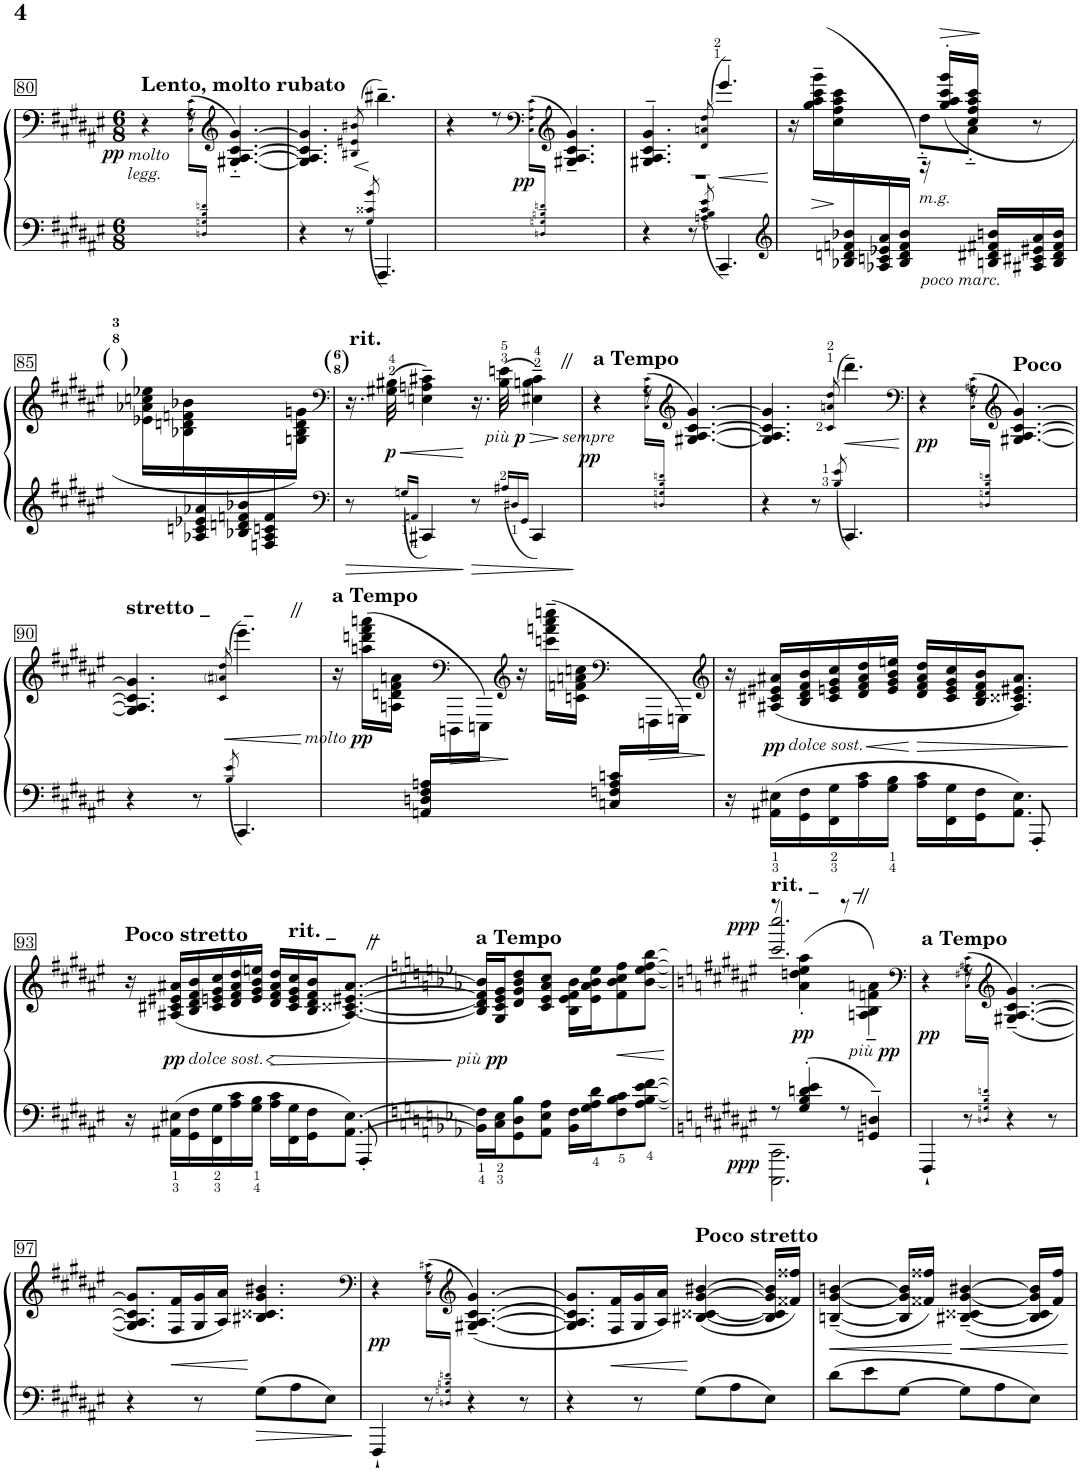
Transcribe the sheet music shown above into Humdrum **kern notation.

**kern	**kern	**dynam
*part1	*part1	*part1
*staff2	*staff1	*staff1/2
*I"XII	*	*
!!LO:PB:g=z
*clefF4	*clefF4	*
*k[f#c#g#d#a#e#]	*k[f#c#g#d#a#e#]	*
*M6/8	*M6/8	*
=80	=80	=80
*^	*^	*
!	!	!LO:TX:a:B:t=Lento, molto rubato	!	!
!	!	!LO:TX:b:i:t=molto	!	!
!	!	!LO:TX:b:t=legg.	!	!
!	!	!	!	!LO:DY:b
16ryy	2.ryy	4r	4ryy	pp
.	.	8r	(>16C#!\ 16F#!\ 16A#!\ 16c#!\LL	.
16Dn!/ 16Gn!/ 16B!/ 16dn!/JJ	.	.	4..ryy	.
*	*	*clefG2	*	*
4.ryy	.	([4.G#X/'<~< [4.A#/'<~< [4.c#/'<~< [4.g#/'<~<	.	.
*v	*v	*	*	*
*	*v	*v	*
=81	=81	=81
4r	4.G#/] 4.A#/] 4.c#/] 4.g#/]	.
8r	.	.
8qG#/ 8qc##X/ 8qg#/	8qB#X/ 8qe#X/ 8qb#X/	.
!	!	!LO:HP:b
4.AAA#~/	4.bb#X~\)	<
.	.	[
=82	=82	=82
*^	*^	*
64ryy	2.ryy	4r	32ryy	.
*	*	*v	*v	*
.	.	8r	.
*	*	*clefF4	*
*	*	*^	*
*	*	*	*Xtuplet	*
!	!	!	!	!LO:DY:b
.	.	.	(>64%3C#!\ 64%3F#!\ 64%3A#!\ 64%3c#!\LL	pp
64%3Dn!/ 64%3Gn!/ 64%3Bn!/ 64%3dn!/JJ	.	.	4ryy	.
*	*	*clefG2	*	*
4.ryy	.	(4.G#X/~ 4.A#/~ 4.c#/~ 4.g#/~	.	.
.	.	.	8ryy	.
.	.	.	32.ryy	.
*v	*v	*	*	*
=83	=83	=83	=83
4r	4.G#X/~ 4.A#/~ 4.c#/~ 4.g#/~	2.r	.
8r	.	.	.
8qAn/ 8qB/ 8qc#/ 8qe#/	8qd#/ 8qan/ 8qdd#/	.	.
!	!	!	!LO:HP:b
4.CC#~/	4.eee#~/)	.	<
*	*v	*v	*
.	.	[
=84	=84	=84
*clefG2	*	*
*^	*^	*
8.ryy	4ryy	16r	4.ryy	.
!	!	!	!	!LO:HP:b
.	.	(16gg#\~ 16aa#\~ 16ccc#\~ 16ggg#\~LL	.	>
.	.	16cc#\ 16ff#\ 16aa#\ 16ccc#\	.	.
16B-X/ 16dn/ 16fn/ 16b-X/	.	8.ryy	.	]
16A-X/ 16cn/ 16e-X/ 16a#/	8ryy	.	.	.
16B-/ 16d/ 16f/ 16b-/JJ)	.	.	.	.
!	!	!LO:TX:b:i:t=m.g.	!	!
!LO:TX:b:i:t=poco marc.	!	!	!	!
4.ryy	8.ryy	8dd#'~\L	16r	.
!	!	!	!	!LO:HP:b
.	.	.	(16gg#/' 16aa#/' 16ccc#/' 16ggg#/'LL	>
.	.	8a#'~\J	16cc#/ 16ff#/ 16aa#/ 16ccc#/JJ	.
.	16Bn/ 16d#X/ 16f#X/ 16bn/LL	.	8.ryy	]
.	16A#X/ 16c#X/ 16e#X/ 16a#/	8r	.	.
.	16B/ 16d#/ 16f#/ 16b/JJ	.	.	.
*	*	*v	*v	*
!!LO:LB:g=z
=85	=85	=85	=85
!	!	!LO:TX:a:B:t=3	!
!	!	!LO:TX:a:t=8	!
!	!	!LO:TX:a:t=( )	!
8ryy	4ryy	16e-X\ 16a-X\ 16ccn\ 16ee-X\LL	.
.	.	16B-X\ 16dn\ 16fn\ 16b-X\	.
16A-X/ 16cn/ 16e-X/ 16a-X/	.	8.ryy	.
16B-X/ 16dn/ 16fn/ 16b-X/	.	.	.
16Fn/ 16A-/ 16cn/ 16f/	8ryy	.	.
16ryy	.	16Gn\ 16B-\ 16d\ 16gn\JJ)	.
*v	*v	*	*
=86	=86	=86
*clefF4	*clefF4	*
!	!LO:TX:a:B:t=6	!
!	!LO:TX:a:t=8	!
!	!LO:TX:a:B:t=rit.	!
!	!LO:TX:a:t=( )	!
8r	16.r	.
!	!	!LO:HP:b
!	!	!LO:DY:n=1:b
.	(32G#X\ 32B#X\	< p
16qGn/LL	.	.
16qAAn/JJ	.	.
4CC#X/	4En\~ 4An\~ 4c#X\~)	.
8r	16.r	[
!	!	!LO:HP:b
!	!	!LO:DY:n=2:b
!	!	!LO:DY:n=3:b
.	(32B#\ 32en\	> other-dynamics p
16qA#X>/LL	.	.
16qD#X/	.	.
16qGG#/JJ	.	.
4CC#/	4E#X\~Z 4Bn\~Z 4c#\~Z)	.
.	.	]
=87	=87	=87
*^	*^	*
!	!	!LO:TX:a:B:t=a Tempo	!	!
!	!	!	!	!LO:DY:b
!	!	!	!	!LO:DY:n=1:b
16ryy	2.ryy	4r	4ryy	other-dynamics pp
.	.	8r	(>16C#!\ 16F#!\ 16A#!\ 16c#!\LL	.
16Dn!/ 16Gn!/ 16B!/ 16dn!/JJ	.	.	4..ryy	.
*	*	*clefG2	*	*
4.ryy	.	([4.G#X/ [4.A#/ [4.c#/ [4.g#/	.	.
*v	*v	*	*	*
*	*v	*v	*
=88	=88	=88
4r	4.G#/] 4.A#/] 4.c#/] 4.g#/]	.
8r	.	.
8qB/>> 8qe#/>>	8qc#/< 8qan/< 8qdd#/<	.
!	!	!LO:HP:b
4.CC#/	4.ddd#~\)	<
.	.	[
=89	=89	=89
*	*clefF4	*
*^	*^	*
!	!	!	!	!LO:DY:b
16ryy	2.ryy	4r	4ryy	pp
.	.	8r	(>16C#!\ 16F#!\ 16A#X!\ 16c#!\LL	.
16Dn!/ 16Gn!/ 16B!/ 16dn!/JJ	.	.	4..ryy	.
*	*	*clefG2	*	*
!	!	!LO:TX:a:B:t=Poco	!	!
4.ryy	.	([4.G#X/ [4.A#/ [4.c#/ [4.g#/	.	.
*v	*v	*	*	*
*	*v	*v	*
!!LO:LB:g=z
=90	=90	=90
!	!LO:TX:a:B:t=stretto _      _	!
4r	4.G#/] 4.A#/] 4.c#/] 4.g#/]	.
8r	.	.
8qB/ 8qe#/	8qc#/ 8qa#i/ 8qdd#/	.
!	!	!LO:HP:b
4.CC#/	4.eee#~\)	<
.	.	[
=91	=91	=91
*^	*	*
!	!	!LO:TX:a:B:t=a Tempo	!
!	!	!	!LO:DY:b
!	!	!	!LO:DY:n=1:b
8.ryy	2.ryy	16r	other-dynamics pp
.	.	(16aan\ 16dddn\ 16fff#\ 16aaan\LL	.
.	.	16An\ 16dn\ 16f#\ 16an\JJ	.
16AAn/ 16Dn/ 16F#/ 16An/LL	.	16ryy	.
*	*	*clefF4	*
!	!	!	!LO:HP:b
16ryy	.	16DDDn\	>
.	.	16EEEn\JJ)	.
*	*	*clefG2	*
.	.	16r	]
.	.	(16cccn\~ 16fffn\~ 16aaa\~ 16ccccn\~LL	.
.	.	16cn\ 16fn\ 16an\ 16ccn\JJ	.
*	*	*clefF4	*
16Cn/ 16Fn/ 16A/ 16cn/LL	.	16ryy	.
!	!	!	!LO:HP:b
8ryy	.	16FFFn\	>
.	.	16GGGn\JJ)	.
*v	*v	*	*
.	.	]
=92	=92	=92
*	*clefG2	*
*^	*	*
16r	8ryy	16r	.
!	!	!LO:TX:b:i:t=dolce sost.	!
!	!	!	!LO:HP:b
!	!	!	!LO:DY:n=1:b
16AA#X\ 16E#X\LL	.	(16A#X/ 16c#X/ 16e#X/ 16a#X/LL	< pp
*v	*v	*	*
16GG#\ 16F#\	16B/ 16d#/ 16f#/ 16b/	.
16FF#\ 16G#\	16c#/ 16en/ 16g#/ 16cc#/	.
16A#\ 16c#\	16d#/ 16f#/ 16a#/ 16dd#/	.
16G#\ 16B\JJ	16e/ 16g#/ 16b/ 16een/JJ	.
!	!	!LO:HP:n=1:b
16A#\ 16c#\LL	16d#/ 16f#/ 16a#/ 16dd#/LL	[ >
16FF#\ 16G#\	16c#/ 16e/ 16g#/ 16cc#/	.
16GG#\ 16F#\J	16B/ 16d#/ 16f#/ 16b/J	.
8.AA#\ 8.E#\J	8.A#/ 8.c##X/ 8.e#X/ 8.a#/J)	.
*^	*	*
.	8AAA#'</	.	.
*v	*v	*	*
.	.	]
!!LO:LB:g=z
=93	=93	=93
*^	*	*
!	!	!LO:TX:a:B:t=Poco stretto	!
16r	8ryy	16r	.
!	!	!LO:TX:b:i:t=dolce sost.	!
!	!	!	!LO:HP:b
!	!	!	!LO:DY:n=1:b
16AA#X\ 16E#X\LL	.	(16A#X/ 16c#X/ 16e#X/ 16a#X/LL	< pp
*v	*v	*	*
16GG#\ 16F#\	16B/ 16d#/ 16f#/ 16b/	.
16FF#\ 16G#\	16c#/ 16en/ 16g#/ 16cc#/	.
16A#\ 16c#\	16d#/ 16f#/ 16a#/ 16dd#/	.
16G#\ 16B\JJ	16e/ 16g#/ 16b/ 16een/JJ	.
!	!	!LO:HP:n=1:b
16A#\ 16c#\LL	16d#/ 16f#/ 16a#/ 16dd#/LL	[ >
!	!LO:TX:a:B:t=rit. _      _	!
16FF#\ 16G#\	16c#/ 16e/ 16g#/ 16cc#/	.
16GG#\ 16F#\J	16B/ 16d#/ 16f#/ 16b/J	.
[>8.AA#\ [>8.E#\J	[8.A#/ [8.c##X/ [8.e#X/ [8.a#/J)	.
*^	*	*
.	8AAA#'</	.	.
*v	*v	*	*
.	.	]
=94	=94	=94
*k[b-e-a-]	*k[b-e-a-]	*
!	!LO:TX:a:B:t=a Tempo	!
!	!	!LO:DY:b
!	!	!LO:DY:n=1:b
16BB-\] 16F\]LL	16B-/]Z 16d/]Z 16f/]Z 16b-/]ZLL	other-dynamics pp
16C\ 16E-\J	16G/ 16c/ 16e-/ 16g/J	.
8GG\ 8D\ 8B-\	8d/ 8g/ 8b-/ 8dd/	.
8AA-\ 8E-\ 8A-\J	8c/ 8e-/ 8a-/ 8cc/J	.
16BB-\ 16F\LL	16B-\ 16e-\ 16f\ 16b-\LL	.
16G\ 16A-\ 16d\J	16e-\ 16a-\ 16b-\ 16ee-\J	.
!	!	!LO:HP:b
8F\ 8B-\ 8c\	8f\ 8b-\ 8cc\ 8ff\	<
8A-\ 8B-\ 8e-\ 8f\J	8b-\ 8ee-\ 8ff\ 8bb-\J	.
.	.	[
=95	=95	=95
*k[f#c#g#d#a#e#]	*k[f#c#g#d#a#e#]	*
*^	*^	*
!	!	!LO:TX:a:B:t=rit. _      _	!	!
!	!	!	!	!LO:DY:b=2
!	!	!	!	!LO:DY:n=1:a
8r	2.CCC#\ 2.CC#\	8r	2.ccc#/ 2.cccc#/	ppp ppp
!	!	!	!	!LO:DY:n=2:b
4G#/' 4B/' 4dn/' 4e#/'	.	(4a#\' 4ddn\' 4ee#\' 4aa#\'	.	pp
8r	.	8r	.	.
!	!	!	!	!LO:DY:n=3:b
!	!	!	!	!LO:DY:n=4:b
4GGn/~ 4Dn/~	.	4An\~<Z 4B\~<Z 4fn\~<Z 4an\~<Z)	.	other-dynamics pp
=96	=96	=96	=96	=96
*	*	*clefF4	*	*
!	!	!LO:TX:a:B:t=a Tempo	!	!
!	!	!	!	!LO:DY:b
16ryy	4FFF#`/	4r	4ryy	pp
.	8r	8r	(>16C#!\ 16F#X!\ 16A#X!\ 16c#!\LL	.
16Dn!/ 16Gn!/ 16B!/ 16dn!/JJ	.	.	4..ryy	.
*	*	*clefG2	*	*
4.ryy	4r	(([4.G#X/~ [4.A#/~ [4.c#/~ [4.g#/~	.	.
.	8r	.	.	.
*v	*v	*	*	*
*	*v	*v	*
!!LO:LB:g=z
=97	=97	=97
4r	8.G#/] 8.A#/] 8.c#/] 8.g#/]L	.
!	!	!LO:HP:b
.	16F#/ 16f#/L	<
8r	16G#/ 16g#/	.
.	16A#/ 16a#/JJ)	.
8G#\L	4.B#X/ 4.c##X/ 4.g#/ 4.b#X/	[
8A#\	.	.
8E#\J)	.	.
=98	=98	=98
*	*clefF4	*
*^	*^	*
!	!	!	!	!LO:DY:b
16ryy	4FFF#`/	4r	4ryy	pp
.	8r	8r	(>16C#!\ 16F#!\ 16A#!\ 16c#X!\LL	.
16Dn!/ 16Gn!/ 16Bn!/ 16dn!/JJ	.	.	4..ryy	.
*	*	*clefG2	*	*
4.ryy	4r	(([4.G#X/~ [4.A#/~ [4.c#/~ [4.g#/~	.	.
.	8r	.	.	.
*v	*v	*	*	*
*	*v	*v	*
=99	=99	=99
4r	8.G#/] 8.A#/] 8.c#/] 8.g#/]L	.
!	!	!LO:HP:b
.	16F#/ 16f#/L	<
8r	16G#/ 16g#/	.
.	16A#/ 16a#/JJ)	.
!	!LO:TX:a:B:t=Poco stretto	!
8G#\L	[4B#X/ [<4c##X/ [4g#/ [4b#X/	[
8A#\	.	.
8E#\J	16B#/] 16c##/] 16g#/] 16b#/]LL	.
.	16f##X/ 16ff##X/JJ)	.
=100	=100	=100
!	!	!LO:HP:b
8d#\L	([4Bn/~ [4g#/~ [4bn/~	<
8e#\	.	.
[8G#\J	16B/] 16g#/] 16b/]LL	.
.	16f##X/ 16ff##X/JJ)	.
!	!	!LO:HP:n=1:b
8G#\L]	([4B#X/~ 4c##X/~ [4g#/~ [4b#X/~	[ <
8A#\	.	.
8E#\J	16B#/] 16c##/ 16g#/] 16b#/]LL	.
.	16f##/ 16ff##/JJ)	.
.	.	[
=	=	=
*-	*-	*-
